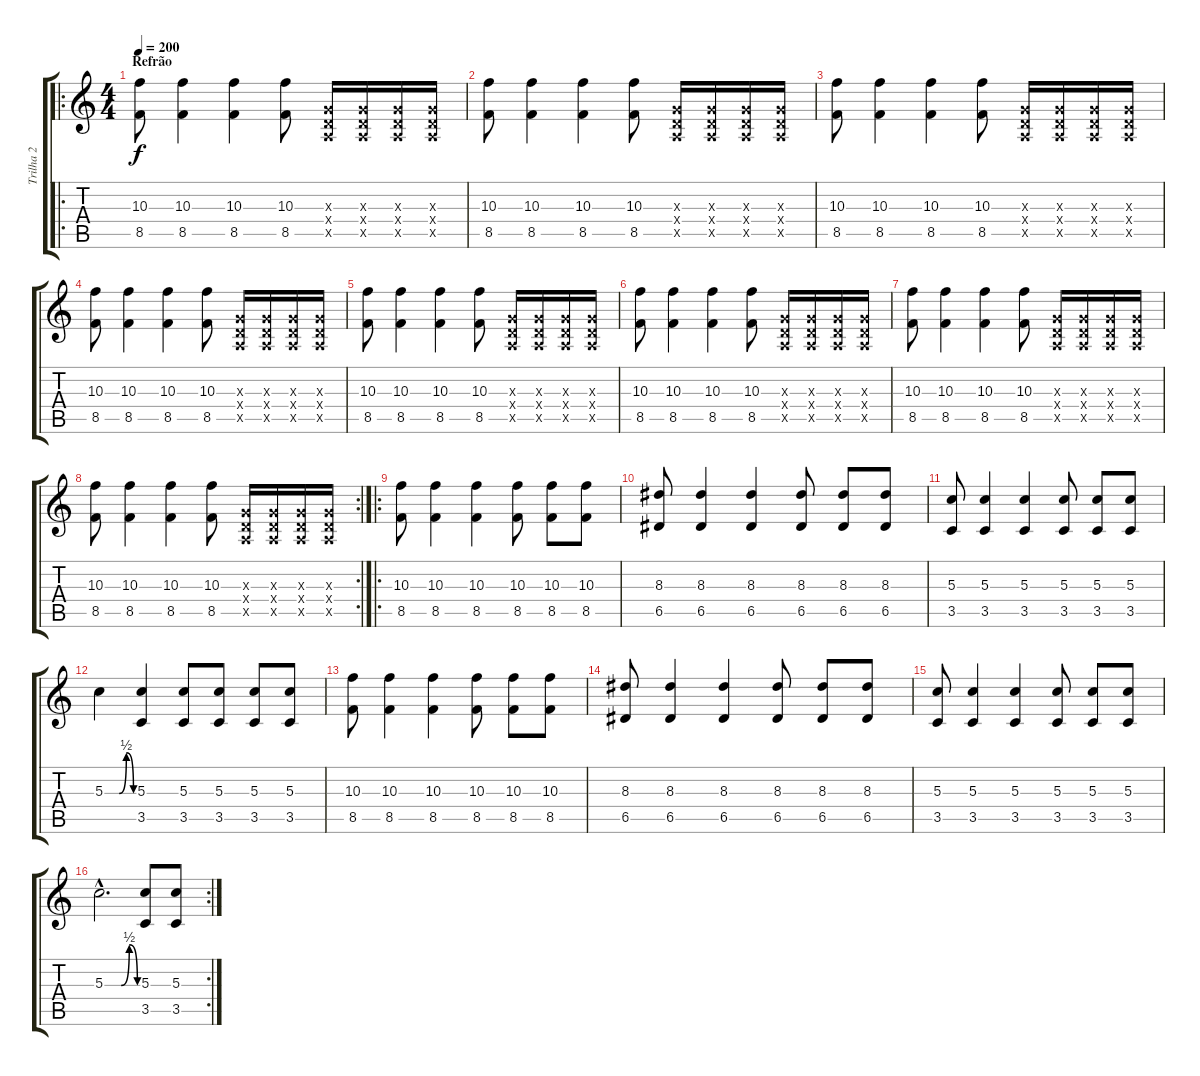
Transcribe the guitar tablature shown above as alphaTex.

\track ("Trilha 2" "Trilha 2") {instrument overdrivenguitar}
\staff {score tabs}
\tuning (E4 B3 G3 D3 A2 E2) {hide}
\ro
\ts (4 4)
\section ("" "Refrão")
\tempo 200
\clef g2
\ks c
(10.3 8.5).8{dy f} (10.3 8.5).4 (10.3 8.5).4 (10.3 8.5).8 (0.3{x} 0.4{x} 0.5{x}).16 (0.3{x} 0.4{x} 0.5{x}).16 (0.3{x} 0.4{x} 0.5{x}).16 (0.3{x} 0.4{x} 0.5{x}).16 |
(10.3 8.5).8 (10.3 8.5).4 (10.3 8.5).4 (10.3 8.5).8 (0.3{x} 0.4{x} 0.5{x}).16 (0.3{x} 0.4{x} 0.5{x}).16 (0.3{x} 0.4{x} 0.5{x}).16 (0.3{x} 0.4{x} 0.5{x}).16 |
(10.3 8.5).8 (10.3 8.5).4 (10.3 8.5).4 (10.3 8.5).8 (0.3{x} 0.4{x} 0.5{x}).16 (0.3{x} 0.4{x} 0.5{x}).16 (0.3{x} 0.4{x} 0.5{x}).16 (0.3{x} 0.4{x} 0.5{x}).16 |
(10.3 8.5).8 (10.3 8.5).4 (10.3 8.5).4 (10.3 8.5).8 (0.3{x} 0.4{x} 0.5{x}).16 (0.3{x} 0.4{x} 0.5{x}).16 (0.3{x} 0.4{x} 0.5{x}).16 (0.3{x} 0.4{x} 0.5{x}).16 |
(10.3 8.5).8 (10.3 8.5).4 (10.3 8.5).4 (10.3 8.5).8 (0.3{x} 0.4{x} 0.5{x}).16 (0.3{x} 0.4{x} 0.5{x}).16 (0.3{x} 0.4{x} 0.5{x}).16 (0.3{x} 0.4{x} 0.5{x}).16 |
(10.3 8.5).8 (10.3 8.5).4 (10.3 8.5).4 (10.3 8.5).8 (0.3{x} 0.4{x} 0.5{x}).16 (0.3{x} 0.4{x} 0.5{x}).16 (0.3{x} 0.4{x} 0.5{x}).16 (0.3{x} 0.4{x} 0.5{x}).16 |
(10.3 8.5).8 (10.3 8.5).4 (10.3 8.5).4 (10.3 8.5).8 (0.3{x} 0.4{x} 0.5{x}).16 (0.3{x} 0.4{x} 0.5{x}).16 (0.3{x} 0.4{x} 0.5{x}).16 (0.3{x} 0.4{x} 0.5{x}).16 |
\rc 2
(10.3 8.5).8 (10.3 8.5).4 (10.3 8.5).4 (10.3 8.5).8 (0.3{x} 0.4{x} 0.5{x}).16 (0.3{x} 0.4{x} 0.5{x}).16 (0.3{x} 0.4{x} 0.5{x}).16 (0.3{x} 0.4{x} 0.5{x}).16 |
\ro
\section ("" "")
(10.3 8.5).8 (10.3 8.5).4 (10.3 8.5).4 (10.3 8.5).8 (10.3 8.5).8 (10.3 8.5).8 |
(8.3 6.5).8 (8.3 6.5).4 (8.3 6.5).4 (8.3 6.5).8 (8.3 6.5).8 (8.3 6.5).8 |
(5.3 3.5).8 (5.3 3.5).4 (5.3 3.5).4 (5.3 3.5).8 (5.3 3.5).8 (5.3 3.5).8 |
5.3{be (custom 0 0 15 0 30 0 45 2 60 0)}.4 (5.3 3.5).4 (5.3 3.5).8 (5.3 3.5).8 (5.3 3.5).8 (5.3 3.5).8 |
(10.3 8.5).8 (10.3 8.5).4 (10.3 8.5).4 (10.3 8.5).8 (10.3 8.5).8 (10.3 8.5).8 |
(8.3 6.5).8 (8.3 6.5).4 (8.3 6.5).4 (8.3 6.5).8 (8.3 6.5).8 (8.3 6.5).8 |
(5.3 3.5).8 (5.3 3.5).4 (5.3 3.5).4 (5.3 3.5).8 (5.3 3.5).8 (5.3 3.5).8 |
\rc 2
5.3{be (custom 0 0 15 0 30 0 45 2 60 0) hac}.2{d} (5.3 3.5).8 (5.3 3.5).8
